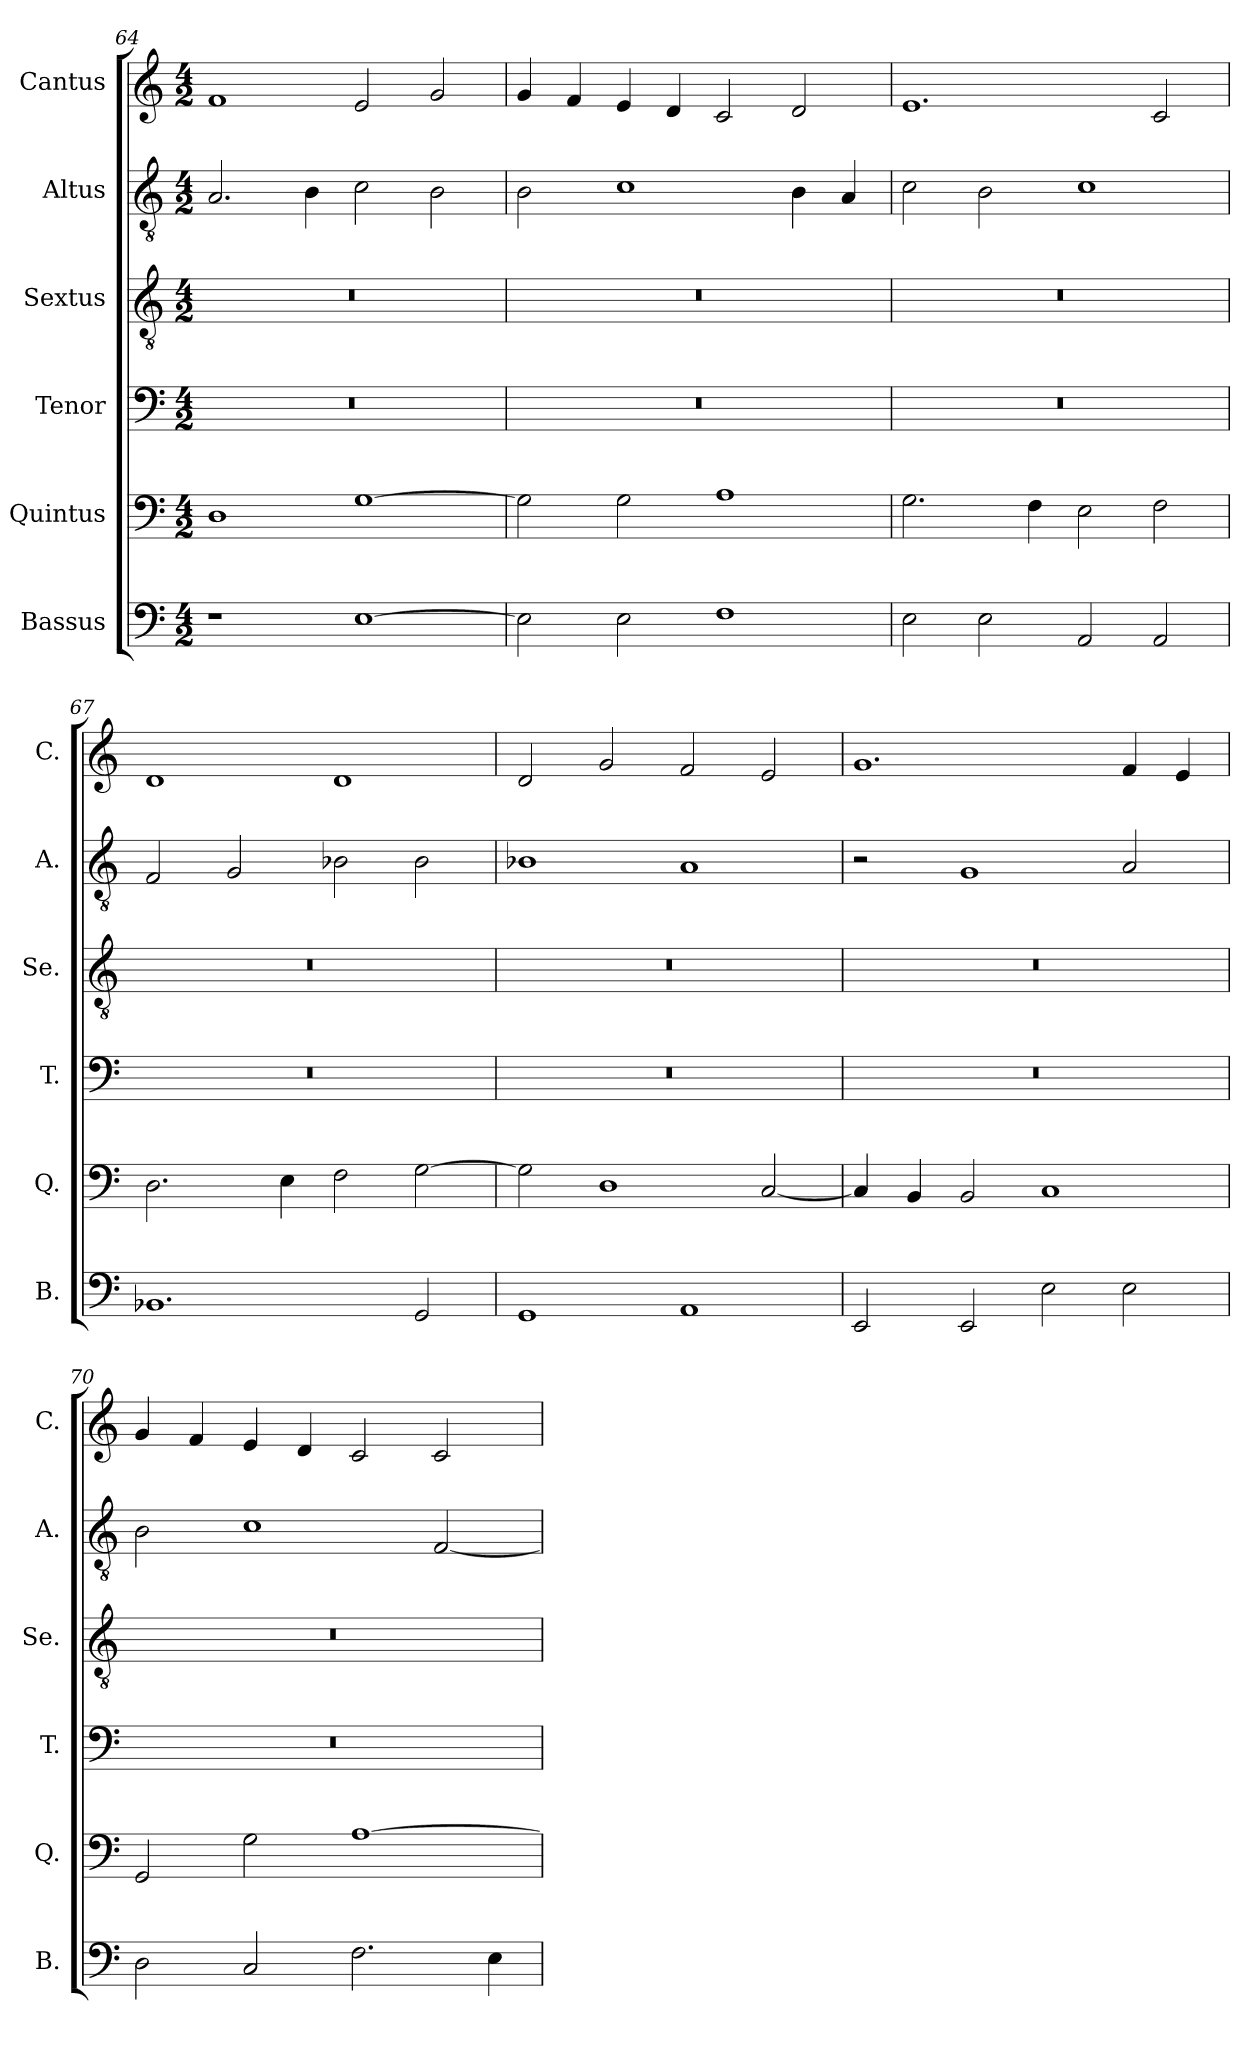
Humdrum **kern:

**kern	**kern	**kern	**kern	**kern	**kern
*part6	*part5	*part4	*part3	*part2	*part1
*staff6	*staff5	*staff4	*staff3	*staff2	*staff1
*I"Bassus	*I"Quintus	*I"Tenor	*I"Sextus	*I"Altus	*I"Cantus
*I'B.	*I'Q.	*I'T.	*I'Se.	*I'A.	*I'C.
*clefF4	*clefF4	*clefF4	*clefGv2	*clefGv2	*clefG2
*k[]	*k[]	*k[]	*k[]	*k[]	*k[]
*M4/2	*M4/2	*M4/2	*M4/2	*M4/2	*M4/2
=64	=64	=64	=64	=64	=64
1r	1D	0r	0r	2.A/	1f
.	.	.	.	4B\	.
[1E	[1G	.	.	2c\	2e/
.	.	.	.	2B\	2g/
=65	=65	=65	=65	=65	=65
2E\]	2G\]	0r	0r	2B\	4g/
.	.	.	.	.	4f/
2E\	2G\	.	.	1c	4e/
.	.	.	.	.	4d/
1F	1A	.	.	.	2c/
.	.	.	.	4B\	2d/
.	.	.	.	4A/	.
!!LO:LB:g=z
=66	=66	=66	=66	=66	=66
2E\	2.G\	0r	0r	2c\	1.e
2E\	.	.	.	2B\	.
.	4F\	.	.	.	.
2AA/	2E\	.	.	1c	.
2AA/	2F\	.	.	.	2c/
=67	=67	=67	=67	=67	=67
1.BB-X	2.D\	0r	0r	2F/	1d
.	.	.	.	2G/	.
.	4E\	.	.	.	.
.	2F\	.	.	2B-X\	1d
2GG/	[2G\	.	.	2B-\	.
=68	=68	=68	=68	=68	=68
1GG	2G\]	0r	0r	1B-X	2d/
.	1D	.	.	.	2g/
1AA	.	.	.	1A	2f/
.	[2C/	.	.	.	2e/
=69	=69	=69	=69	=69	=69
2EE/	4C/]	0r	0r	2r	1.g
.	4BB/	.	.	.	.
2EE/	2BB/	.	.	1G	.
2E\	1C	.	.	.	.
2E\	.	.	.	2A/	4f/
.	.	.	.	.	4e/
=70	=70	=70	=70	=70	=70
2D\	2GG/	0r	0r	2B\	4g/
.	.	.	.	.	4f/
2C/	2G\	.	.	1c	4e/
.	.	.	.	.	4d/
2.F\	[1A	.	.	.	2c/
.	.	.	.	[2F/	2c/
4E\	.	.	.	.	.
=	=	=	=	=	=
*-	*-	*-	*-	*-	*-
